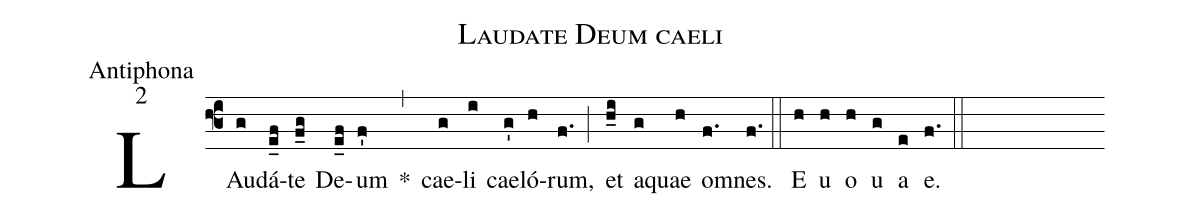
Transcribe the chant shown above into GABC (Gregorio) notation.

name:Laudate Deum caeli;
office-part:Antiphona;
mode:2;
%%
(f3) LAu(g)dá(e_f)te(f_g) De(e_f)um(f') *(,) cae(g)li(i) cae(g')ló(h)rum,(f.) (;) et(h_i) a(g)quae(h) o(f.)mnes.(f.) (::) E(h) u(h) o(h) u(g) a(e) e.(f.) (::)
